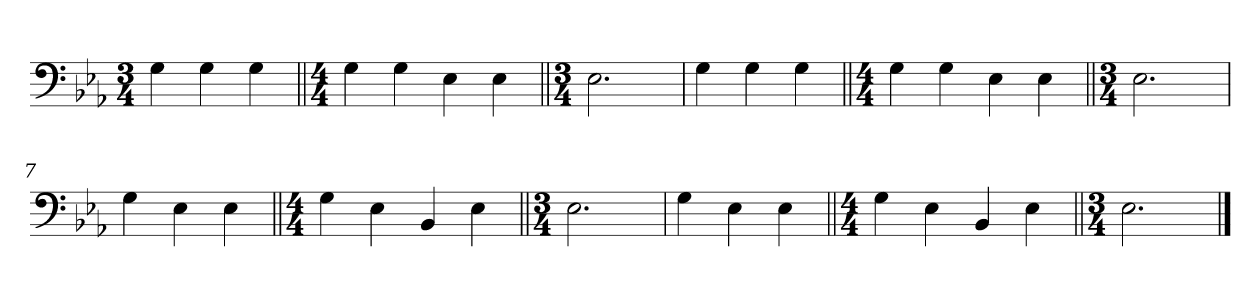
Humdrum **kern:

**kern
*part1
*staff1
*clefF4
*k[b-e-a-]
*M3/4
=1
4G\
4G\
4G\
=2||
*M4/4
4G\
4G\
4E-\
4E-\
=3||
*M3/4
2.E-\
=4
4G\
4G\
4G\
=5||
*M4/4
4G\
4G\
4E-\
4E-\
=6||
*M3/4
2.E-\
=7
4G\
4E-\
4E-\
=8||
*M4/4
4G\
4E-\
4BB-/
4E-\
=9||
*M3/4
2.E-\
=10
4G\
4E-\
4E-\
=11||
*M4/4
4G\
4E-\
4BB-/
4E-\
=12||
*M3/4
2.E-\
==
*-
